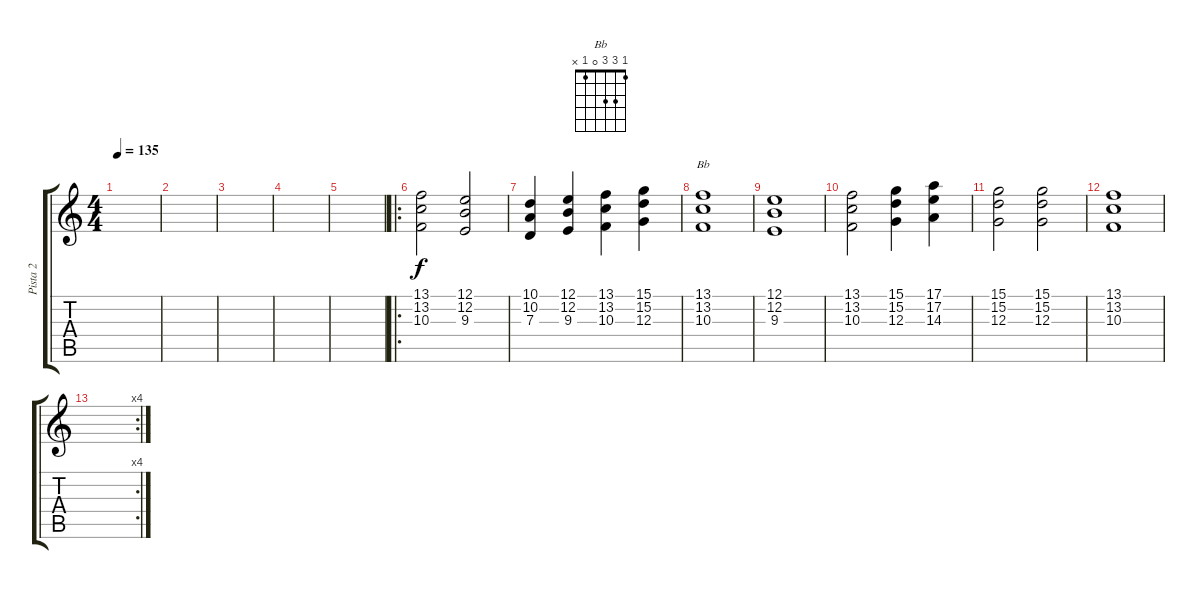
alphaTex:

\track ("Pista 2" "Pista 2") {instrument choiraahs}
\staff {score tabs}
\tuning (E4 B3 G3 D3 A2 E2) {hide}
\chord ("Bb" 1 3 3 0 1 x)
\ts (4 4)
\tempo 135
\clef g2
\ks c
|
|
|
|
|
\ro
(13.1 13.2 10.3).2 (12.1 12.2 9.3).2 |
(10.1 10.2 7.3).4 (12.1 12.2 9.3).4 (13.1 13.2 10.3).4 (15.1 15.2 12.3).4 |
(13.1 13.2 10.3).1{ch "Bb"} |
(12.1 12.2 9.3).1 |
(13.1 13.2 10.3).2 (15.1 15.2 12.3).4 (17.1 17.2 14.3).4 |
(15.1 15.2 12.3).2 (15.1 15.2 12.3).2 |
(13.1 13.2 10.3).1 |
\rc 4
